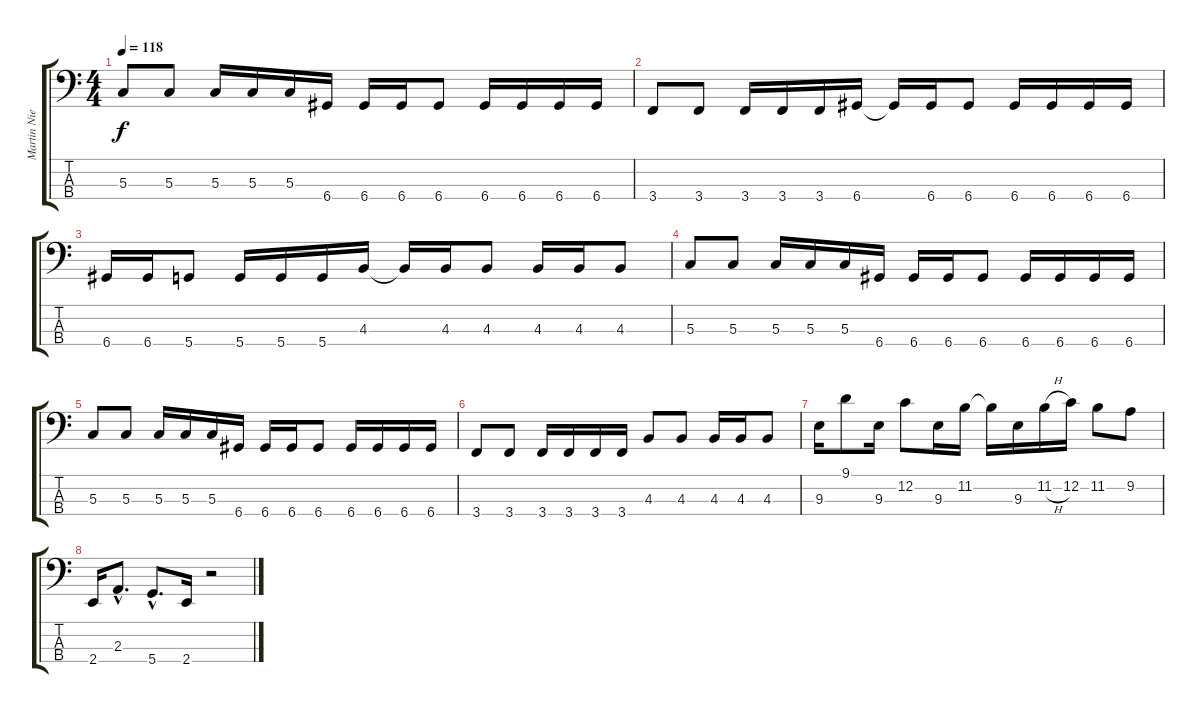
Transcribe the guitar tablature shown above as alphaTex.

\track ("Martin Nielsen (Bass)" "Martin Nie") {instrument electricbasspick}
\staff {score tabs}
\tuning (F2 C2 G1 D1) {hide}
\ts (4 4)
\tempo 118
\clef f4
\ks c
5.3.8{dy f} 5.3.8 5.3.16 5.3.16 5.3.16 6.4.16 6.4.16 6.4.16 6.4.8 6.4.16 6.4.16 6.4.16 6.4.16 |
3.4.8 3.4.8 3.4.16 3.4.16 3.4.16 6.4.16 6.4{t}.16 6.4.16 6.4.8 6.4.16 6.4.16 6.4.16 6.4.16 |
6.4.16 6.4.16 5.4.8 5.4.16 5.4.16 5.4.16 4.3.16 4.3{t}.16 4.3.16 4.3.8 4.3.16 4.3.16 4.3.8 |
5.3.8 5.3.8 5.3.16 5.3.16 5.3.16 6.4.16 6.4.16 6.4.16 6.4.8 6.4.16 6.4.16 6.4.16 6.4.16 |
5.3.8 5.3.8 5.3.16 5.3.16 5.3.16 6.4.16 6.4.16 6.4.16 6.4.8 6.4.16 6.4.16 6.4.16 6.4.16 |
3.4.8 3.4.8 3.4.16 3.4.16 3.4.16 3.4.16 4.3.8 4.3.8 4.3.16 4.3.16 4.3.8 |
9.3.16 9.1.8 9.3.16 12.2.8 9.3.16 11.2.16 11.2{t}.16 9.3.16 11.2{h}.16 12.2.16 11.2.8 9.2.8 |
2.4.16 2.3{hac}.8{d} 5.4{hac}.8{d} 2.4.16 r.2
